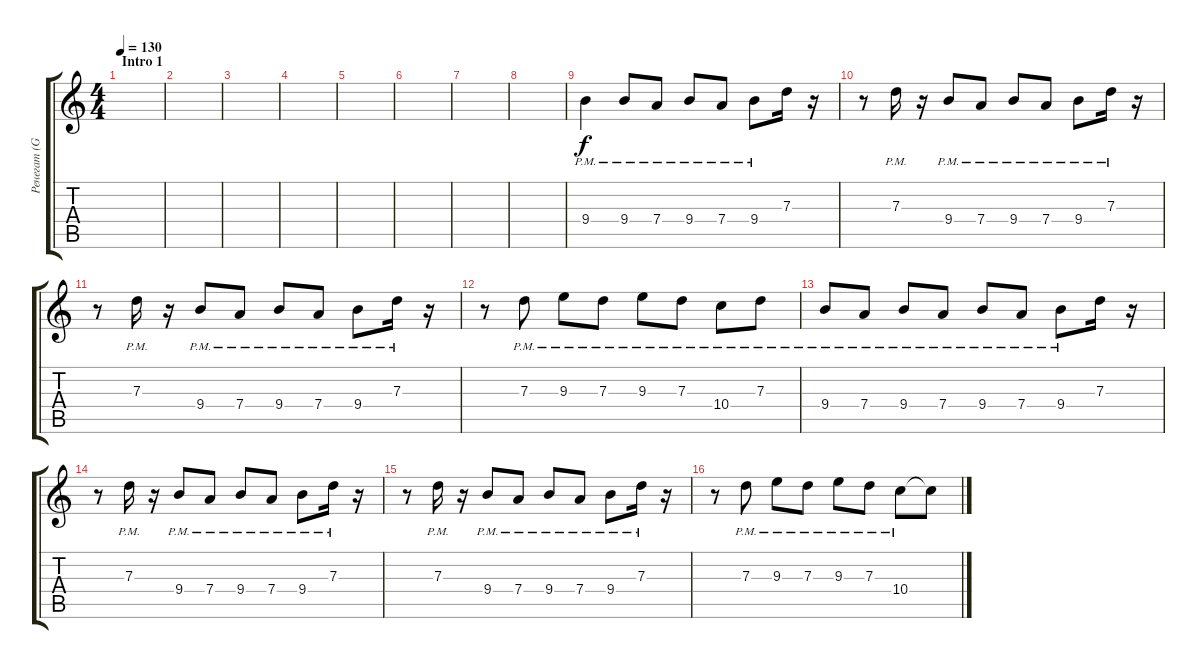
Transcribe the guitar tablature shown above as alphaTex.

\track ("Ренегат (Guitar 2)" "Ренегат (G") {instrument distortionguitar}
\staff {score tabs}
\tuning (E4 B3 G3 D3 A2 E2) {hide}
\ts (4 4)
\section ("" "Intro 1")
\tempo 130
\clef g2
\ks c
|
|
|
|
|
|
|
|
9.4{pm}.4 9.4{pm}.8 7.4{pm}.8 9.4{pm}.8 7.4{pm}.8 9.4{pm}.8 7.3.16 r.16 |
r.8 7.3{pm}.16 r.16 9.4{pm}.8 7.4{pm}.8 9.4{pm}.8 7.4{pm}.8 9.4{pm}.8 7.3{pm}.16 r.16 |
r.8 7.3{pm}.16 r.16 9.4{pm}.8 7.4{pm}.8 9.4{pm}.8 7.4{pm}.8 9.4{pm}.8 7.3{pm}.16 r.16 |
r.8 7.3{pm}.8 9.3{pm}.8 7.3{pm}.8 9.3{pm}.8 7.3{pm}.8 10.4{pm}.8 7.3{pm}.8 |
9.4{pm}.8 7.4{pm}.8 9.4{pm}.8 7.4{pm}.8 9.4{pm}.8 7.4{pm}.8 9.4{pm}.8 7.3.16 r.16 |
r.8 7.3{pm}.16 r.16 9.4{pm}.8 7.4{pm}.8 9.4{pm}.8 7.4{pm}.8 9.4{pm}.8 7.3{pm}.16 r.16 |
r.8 7.3{pm}.16 r.16 9.4{pm}.8 7.4{pm}.8 9.4{pm}.8 7.4{pm}.8 9.4{pm}.8 7.3{pm}.16 r.16 |
r.8 7.3{pm}.8 9.3{pm}.8 7.3{pm}.8 9.3{pm}.8 7.3{pm}.8 10.4{pm}.8 10.4{t}.8
